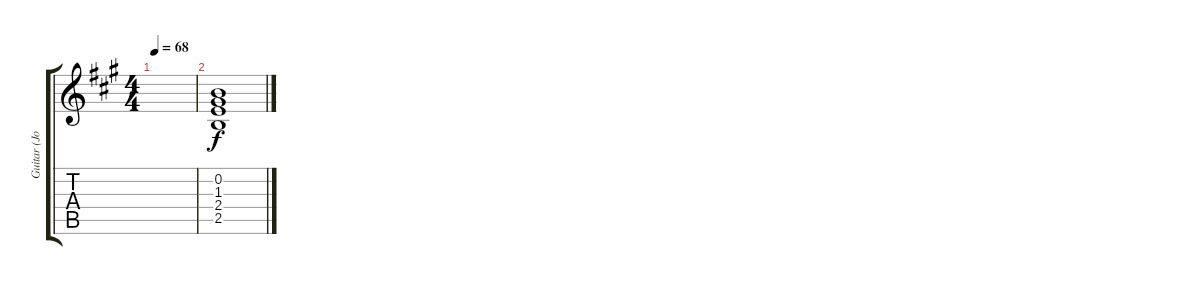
\track ("Guitar (Jon Buckland)" "Guitar (Jo") {instrument distortionguitar}
\staff {score tabs}
\tuning (E4 B3 G3 D3 A2 E2) {hide}
\ts (4 4)
\tempo 68
\clef g2
\ks a
|
(0.2 1.3 2.4 2.5).1{instrument overdrivenguitar}
